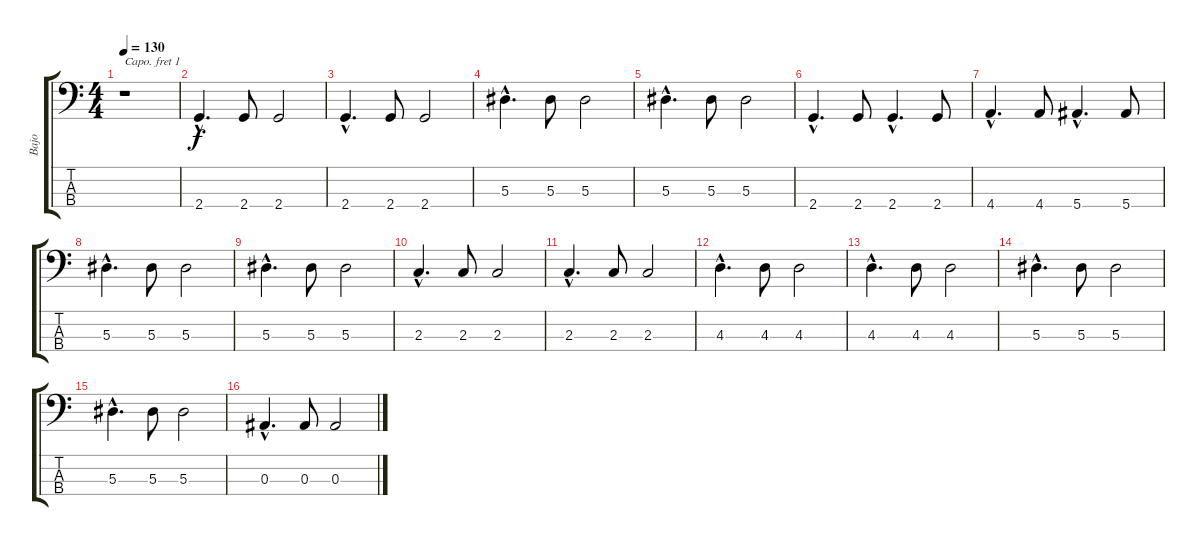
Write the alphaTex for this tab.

\track ("Bajo" "Bajo") {instrument electricbassfinger}
\staff {score tabs}
\capo 1
\tuning (G2 D2 A1 E1) {hide}
\ts (4 4)
\tempo 130
\clef f4
\ks c
r.1{dy f instrument electricbassfinger} |
2.4{hac}.4{d} 2.4.8 2.4.2 |
2.4{hac}.4{d} 2.4.8 2.4.2 |
5.3{hac}.4{d} 5.3.8 5.3.2 |
5.3{hac}.4{d} 5.3.8 5.3.2 |
2.4{hac}.4{d} 2.4.8 2.4{hac}.4{d} 2.4.8 |
4.4{hac}.4{d} 4.4.8 5.4{hac}.4{d} 5.4.8 |
5.3{hac}.4{d} 5.3.8 5.3.2 |
5.3{hac}.4{d} 5.3.8 5.3.2 |
2.3{hac}.4{d} 2.3.8 2.3.2 |
2.3{hac}.4{d} 2.3.8 2.3.2 |
4.3{hac}.4{d} 4.3.8 4.3.2 |
4.3{hac}.4{d} 4.3.8 4.3.2 |
5.3{hac}.4{d} 5.3.8 5.3.2 |
5.3{hac}.4{d} 5.3.8 5.3.2 |
0.3{hac}.4{d} 0.3.8 0.3.2
